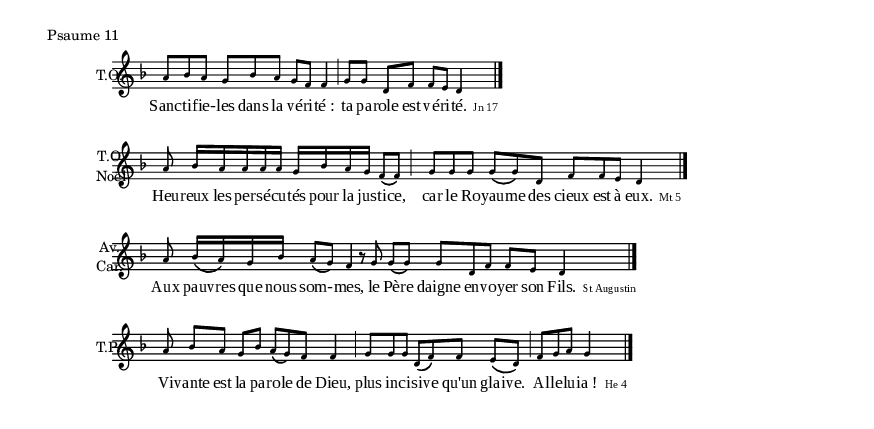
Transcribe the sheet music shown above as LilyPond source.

\version "2.12.0"
\include "definitions.ly"
\markup { Psaume 11}


\relative a' { 
	\new Staff {
		\cadenzaOn
		\key f \major
		\set Staff.instrumentName = \markup{ \center-column { T.O. } }
		
		\times 2/3 {a8[ bes a]} 
		\times 2/3 { g[ bes a] }
		g[ f] f4
		\cesure g8[ g] d[ f] f[ e] d4

		
		
		\endBar
	}

	\addlyrics {
		Sanc -- ti -- fie- -- les dans la vé -- ri -- "té :" ta pa -- role est vé -- ri -- té.
 		\markup { \citation #"Jn 17" } }
	
	
}

\relative a' { 
	\new Staff {
		\cadenzaOn
		\key f \major
		\set Staff.instrumentName = \markup{ \center-column { T.O. Noël } }
		
		a8 
		\times 2/5 { bes16[ a a a a] }
		g[ bes a g] f8[\( f\)]
		\cesure 
		\ifIndent 
\times 2/3 {g8[ g g]}  \times 2/3 { g[\( g\) d] } \times 2/3 { f[ f e] } d4 
 \endBar

		

	}

	\addlyrics {
		Heu -- reux les per -- sé -- cu -- tés pour la jus -- ti -- ce, car le Ro -- yau -- me des cieux est à eux. 
 		\markup { \citation #"Mt 5" } }
	
	
}
\relative a' { 
	\new Staff {
		\cadenzaOn
		\key f \major
		\set Staff.instrumentName = \markup{ \center-column { Av. Car. } }
		
		a8 bes16[\( a\) g bes] a8[\( g\)] f4 r8 g g[\( g\)] 
		\times 2/3 { g[ d f] }
		f[ e] d4
		
		
		
		\endBar
	}

	\addlyrics {
		Aux pau -- vres que nous som -- - -- mes, le Pè -- re daigne en -- vo -- yer son Fils.
 		\markup { \citation #"St Augustin" } }
	
	
}



\relative a' { 
	\new Staff {
		\cadenzaOn
		\key f \major
		\set Staff.instrumentName = \markup{ \center-column { T.P. } }
		
		a8 bes[ a] g[ bes] 
		\times 2/3 { a[\( g\) f] }
		f4
		\cesure \times 2/3 {g8[ g g]} 
		\times 2/3 { d[\( f\) f] } 
		e[\( d\)]
		\cesureall
		\times 2/3 { f[ g a] }
		g4

		
		
		\endBar
	}

	\addlyrics {
		Vi -- vante est la pa -- ro -- le de Dieu, plus in -- ci -- si -- ve qu'un glai -- ve. " Al" -- le -- lu -- "ia !"
 		\markup { \citation #"He 4" } }
	
	
}

